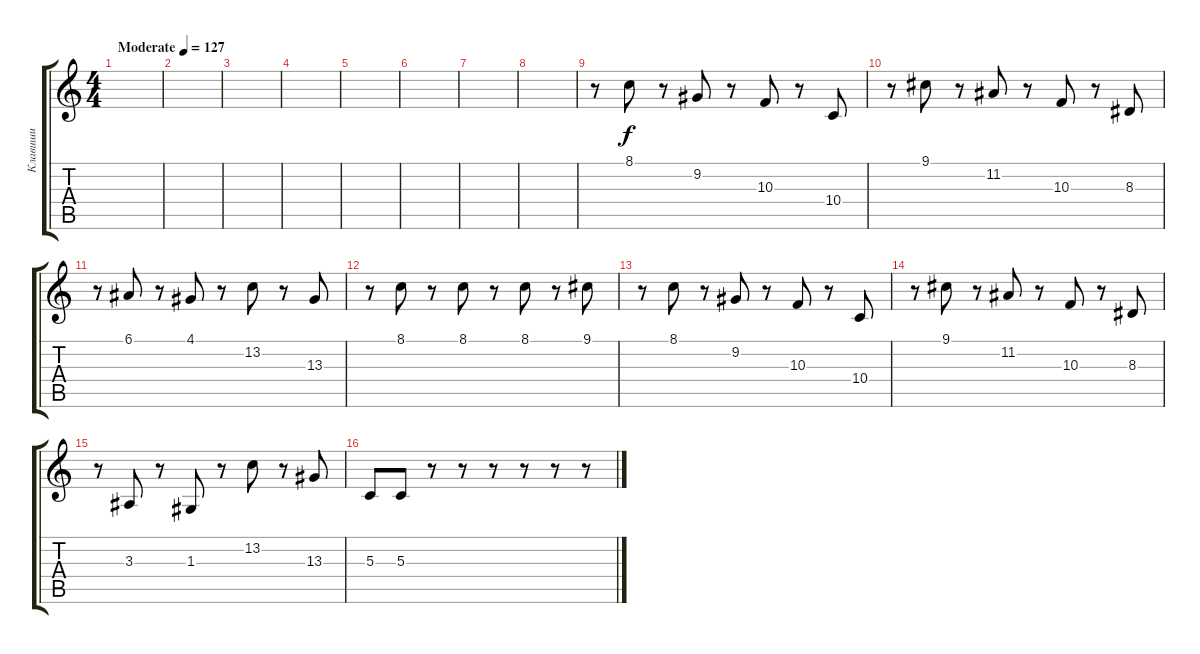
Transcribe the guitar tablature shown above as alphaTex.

\track ("Клавиши" "Клавиши") {instrument electricpiano1}
\staff {score tabs}
\tuning (E4 B3 G3 D3 A2 E2) {hide}
\ts (4 4)
\tempo (127 "Moderate")
\clef g2
\ks c
|
|
|
|
|
|
|
|
r.8 8.1.8 r.8 9.2.8 r.8 10.3.8 r.8 10.4.8 |
r.8 9.1.8 r.8 11.2.8 r.8 10.3.8 r.8 8.3.8 |
r.8 6.1.8 r.8 4.1.8 r.8 13.2.8 r.8 13.3.8 |
r.8 8.1.8 r.8 8.1.8 r.8 8.1.8 r.8 9.1.8 |
r.8 8.1.8 r.8 9.2.8 r.8 10.3.8 r.8 10.4.8 |
r.8 9.1.8 r.8 11.2.8 r.8 10.3.8 r.8 8.3.8 |
r.8 3.3.8 r.8 1.3.8 r.8 13.2.8 r.8 13.3.8 |
5.3.8 5.3.8 r.8 r.8 r.8 r.8 r.8 r.8
